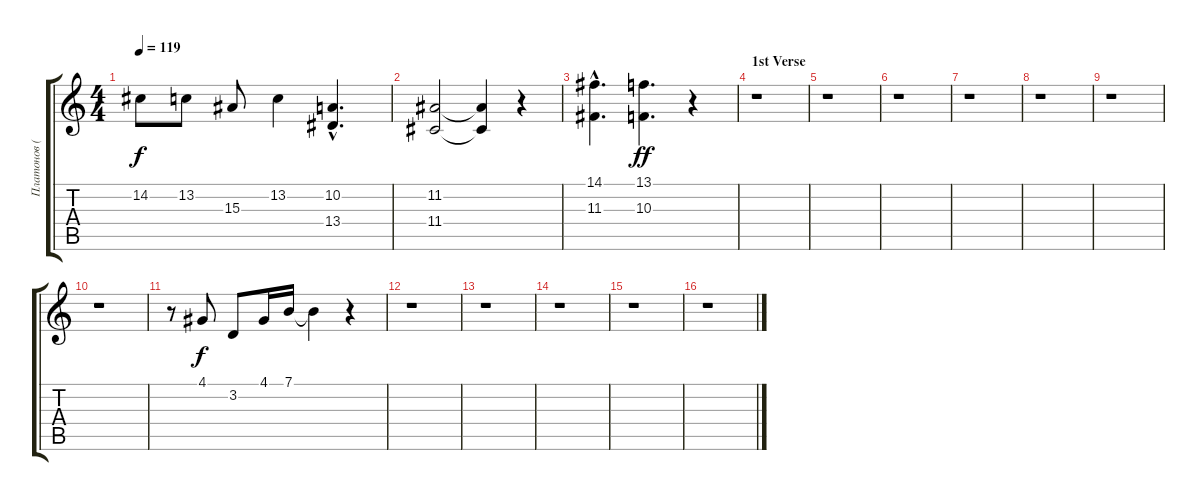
\track ("Платонов (Клавиш. 1)" "Платонов (") {instrument frenchhorn}
\staff {score tabs}
\tuning (E4 B3 G3 D3 A2 E2) {hide}
\ts (4 4)
\tempo 119
\clef g2
\ks c
14.2.8{dy f} 13.2.8 15.3.8 13.2.4 (10.2{hac} 13.4{hac}).4{d} |
(11.2 11.4).2 (11.2{t} 11.4{t}).4 r.4 |
(14.1{hac} 11.3{hac}).4{d} (13.1 10.3).4{d dy ff} r.4 |
\section ("" "1st Verse")
r.1 |
r.1 |
r.1 |
r.1 |
r.1 |
r.1 |
r.1 |
r.8 4.1.8{dy f} 3.2.8 4.1.16 7.1.16 7.1{t}.4 r.4 |
r.1 |
r.1 |
r.1 |
r.1 |
r.1
